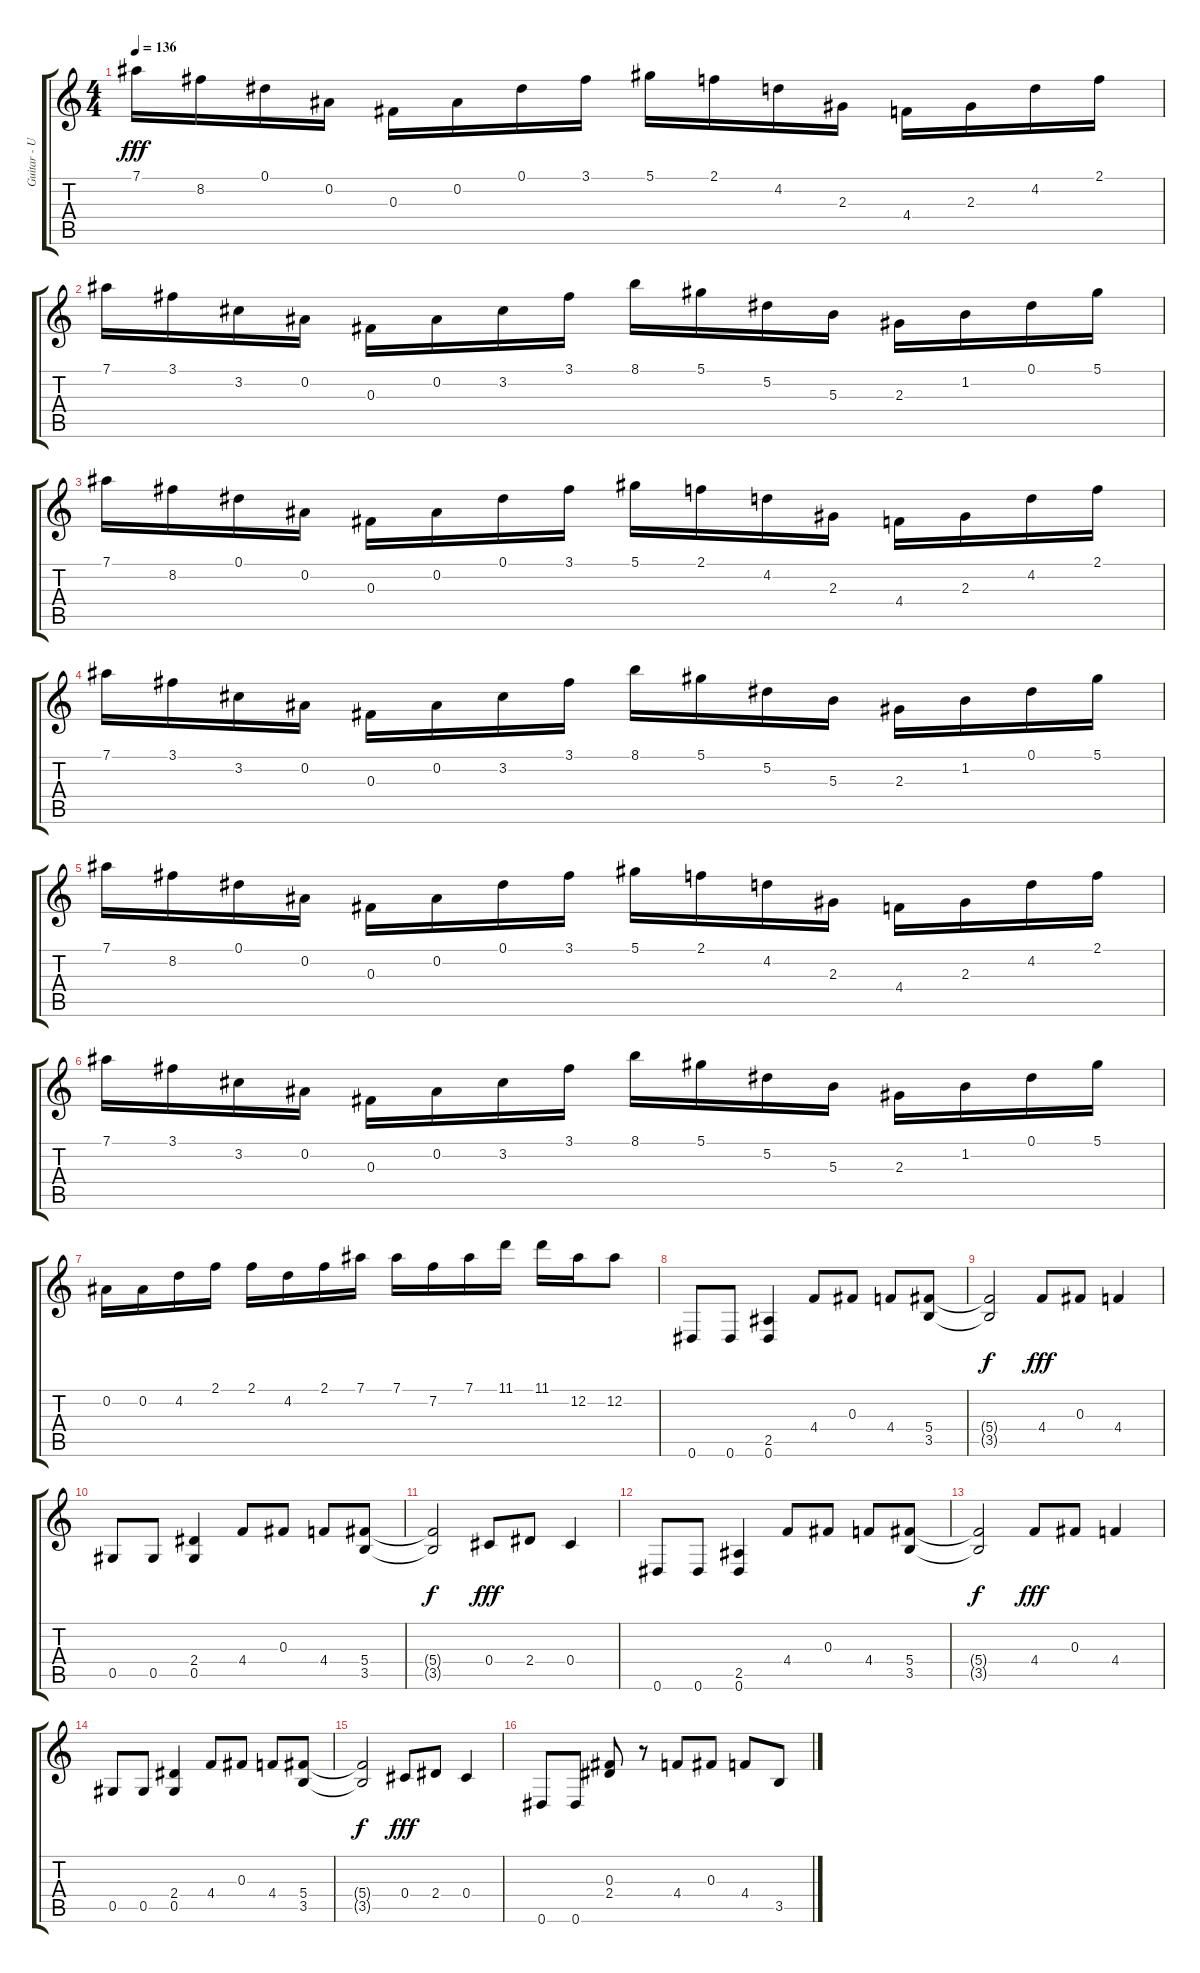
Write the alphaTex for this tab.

\track ("Guitar - Uriy Melisov" "Guitar - U") {instrument distortionguitar}
\staff {score tabs}
\tuning (Eb4 Bb3 Gb3 Db3 Ab2 Eb2) {hide}
\ts (4 4)
\tempo 136
\clef g2
\ks c
7.1.16{dy fff} 8.2.16 0.1.16 0.2.16 0.3.16 0.2.16 0.1.16 3.1.16 5.1.16 2.1.16 4.2.16 2.3.16 4.4.16 2.3.16 4.2.16 2.1.16 |
7.1.16 3.1.16 3.2.16 0.2.16 0.3.16 0.2.16 3.2.16 3.1.16 8.1.16 5.1.16 5.2.16 5.3.16 2.3.16 1.2.16 0.1.16 5.1.16 |
7.1.16 8.2.16 0.1.16 0.2.16 0.3.16 0.2.16 0.1.16 3.1.16 5.1.16 2.1.16 4.2.16 2.3.16 4.4.16 2.3.16 4.2.16 2.1.16 |
7.1.16 3.1.16 3.2.16 0.2.16 0.3.16 0.2.16 3.2.16 3.1.16 8.1.16 5.1.16 5.2.16 5.3.16 2.3.16 1.2.16 0.1.16 5.1.16 |
7.1.16 8.2.16 0.1.16 0.2.16 0.3.16 0.2.16 0.1.16 3.1.16 5.1.16 2.1.16 4.2.16 2.3.16 4.4.16 2.3.16 4.2.16 2.1.16 |
7.1.16 3.1.16 3.2.16 0.2.16 0.3.16 0.2.16 3.2.16 3.1.16 8.1.16 5.1.16 5.2.16 5.3.16 2.3.16 1.2.16 0.1.16 5.1.16 |
0.2.16 0.2.16 4.2.16 2.1.16 2.1.16 4.2.16 2.1.16 7.1.16 7.1.16 7.2.16 7.1.16 11.1.16 11.1.16 12.2.16 12.2.8 |
0.6.8 0.6.8 (2.5 0.6).4 4.4.8 0.3.8 4.4.8 (5.4 3.5).8 |
(5.4{t} 3.5{t}).2{dy f} 4.4.8{dy fff} 0.3.8 4.4.4 |
0.5.8 0.5.8 (2.4 0.5).4 4.4.8 0.3.8 4.4.8 (5.4 3.5).8 |
(5.4{t} 3.5{t}).2{dy f} 0.4.8{dy fff} 2.4.8 0.4.4 |
0.6.8 0.6.8 (2.5 0.6).4 4.4.8 0.3.8 4.4.8 (5.4 3.5).8 |
(5.4{t} 3.5{t}).2{dy f} 4.4.8{dy fff} 0.3.8 4.4.4 |
0.5.8 0.5.8 (2.4 0.5).4 4.4.8 0.3.8 4.4.8 (5.4 3.5).8 |
(5.4{t} 3.5{t}).2{dy f} 0.4.8{dy fff} 2.4.8 0.4.4 |
0.6.8 0.6.8 (0.3 2.4).8 r.8 4.4.8 0.3.8 4.4.8 3.5.8
